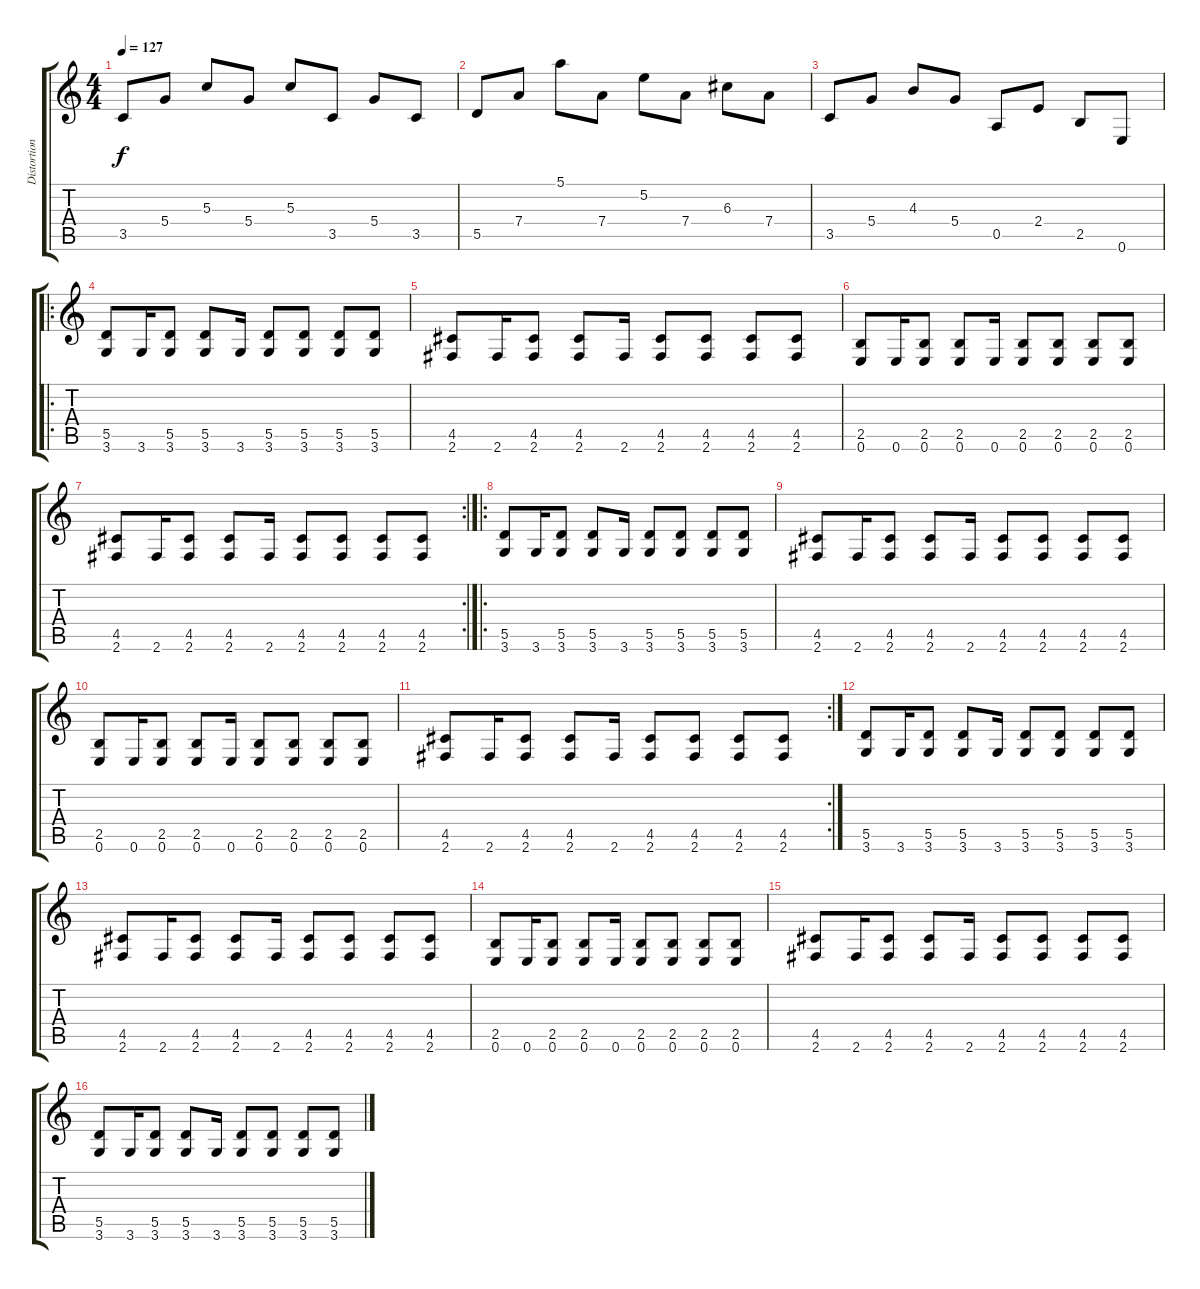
\track ("Distortion L" "Distortion") {instrument distortionguitar}
\staff {score tabs}
\tuning (E4 B3 G3 D3 A2 E2) {hide}
\ts (4 4)
\tempo 127
\clef g2
\ks c
3.5.8{dy f} 5.4.8 5.3.8 5.4.8 5.3.8 3.5.8 5.4.8 3.5.8 |
5.5.8 7.4.8 5.1.8 7.4.8 5.2.8 7.4.8 6.3.8 7.4.8 |
3.5.8 5.4.8 4.3.8 5.4.8 0.5.8 2.4.8 2.5.8 0.6.8 |
\ro
(5.5 3.6).8 3.6.16 (5.5 3.6).8 (5.5 3.6).8 3.6.16 (5.5 3.6).8 (5.5 3.6).8 (5.5 3.6).8 (5.5 3.6).8 |
(4.5 2.6).8 2.6.16 (4.5 2.6).8 (4.5 2.6).8 2.6.16 (4.5 2.6).8 (4.5 2.6).8 (4.5 2.6).8 (4.5 2.6).8 |
(2.5 0.6).8 0.6.16 (2.5 0.6).8 (2.5 0.6).8 0.6.16 (2.5 0.6).8 (2.5 0.6).8 (2.5 0.6).8 (2.5 0.6).8 |
\rc 2
(4.5 2.6).8 2.6.16 (4.5 2.6).8 (4.5 2.6).8 2.6.16 (4.5 2.6).8 (4.5 2.6).8 (4.5 2.6).8 (4.5 2.6).8 |
\ro
(5.5 3.6).8 3.6.16 (5.5 3.6).8 (5.5 3.6).8 3.6.16 (5.5 3.6).8 (5.5 3.6).8 (5.5 3.6).8 (5.5 3.6).8 |
(4.5 2.6).8 2.6.16 (4.5 2.6).8 (4.5 2.6).8 2.6.16 (4.5 2.6).8 (4.5 2.6).8 (4.5 2.6).8 (4.5 2.6).8 |
(2.5 0.6).8 0.6.16 (2.5 0.6).8 (2.5 0.6).8 0.6.16 (2.5 0.6).8 (2.5 0.6).8 (2.5 0.6).8 (2.5 0.6).8 |
\rc 2
(4.5 2.6).8 2.6.16 (4.5 2.6).8 (4.5 2.6).8 2.6.16 (4.5 2.6).8 (4.5 2.6).8 (4.5 2.6).8 (4.5 2.6).8 |
(5.5 3.6).8 3.6.16 (5.5 3.6).8 (5.5 3.6).8 3.6.16 (5.5 3.6).8 (5.5 3.6).8 (5.5 3.6).8 (5.5 3.6).8 |
(4.5 2.6).8 2.6.16 (4.5 2.6).8 (4.5 2.6).8 2.6.16 (4.5 2.6).8 (4.5 2.6).8 (4.5 2.6).8 (4.5 2.6).8 |
(2.5 0.6).8 0.6.16 (2.5 0.6).8 (2.5 0.6).8 0.6.16 (2.5 0.6).8 (2.5 0.6).8 (2.5 0.6).8 (2.5 0.6).8 |
(4.5 2.6).8 2.6.16 (4.5 2.6).8 (4.5 2.6).8 2.6.16 (4.5 2.6).8 (4.5 2.6).8 (4.5 2.6).8 (4.5 2.6).8 |
(5.5 3.6).8 3.6.16 (5.5 3.6).8 (5.5 3.6).8 3.6.16 (5.5 3.6).8 (5.5 3.6).8 (5.5 3.6).8 (5.5 3.6).8
